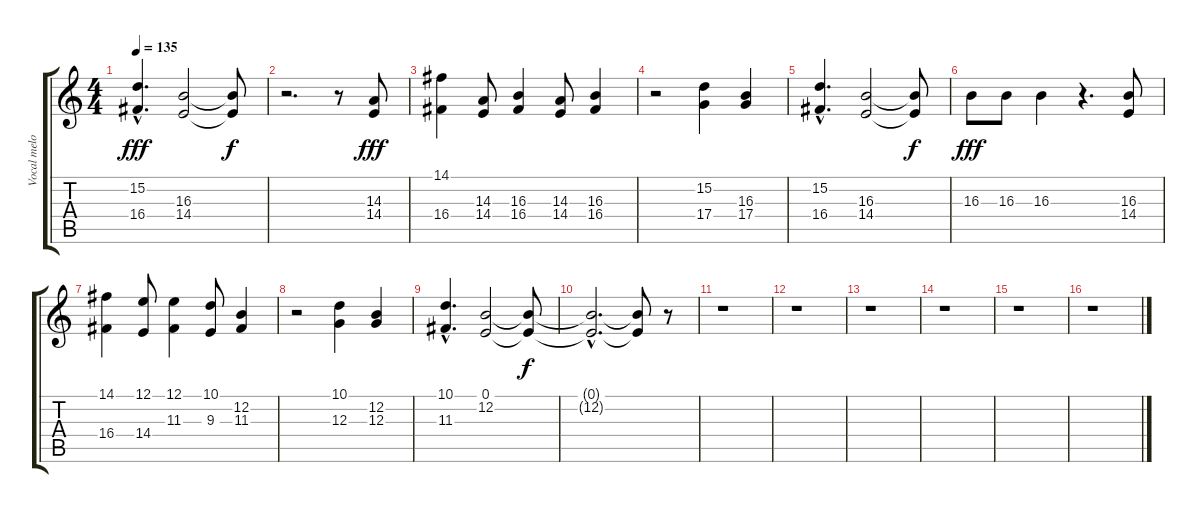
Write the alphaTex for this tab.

\track ("Vocal melody" "Vocal melo") {instrument fx8scifi}
\staff {score tabs}
\tuning (E4 B3 G3 D3 A2 E2) {hide}
\ts (4 4)
\tempo 135
\clef g2
\ks c
(15.2{hac} 16.4{hac}).4{d dy fff} (16.3 14.4).2 (16.3{t} 14.4{t}).8{dy f} |
r.2{d} r.8 (14.3 14.4).8{dy fff} |
(14.1 16.4).4 (14.3 14.4).8 (16.3 16.4).4 (14.3 14.4).8 (16.3 16.4).4 |
r.2 (15.2 17.4).4 (16.3 17.4).4 |
(15.2{hac} 16.4{hac}).4{d} (16.3 14.4).2 (16.3{t} 14.4{t}).8{dy f} |
16.3.8{dy fff} 16.3.8 16.3.4 r.4{d} (16.3 14.4).8 |
(14.1 16.4).4 (12.1 14.4).8 (12.1 11.3).4 (10.1 9.3).8 (12.2 11.3).4 |
r.2 (10.1 12.3).4 (12.2 12.3).4 |
(10.1{hac} 11.3{hac}).4{d} (0.1 12.2).2 (0.1{t} 12.2{t}).8{dy f} |
(0.1{hac t} 12.2{hac t}).2{d} (0.1{t} 12.2{t}).8 r.8 |
r.1 |
r.1 |
r.1 |
r.1 |
r.1 |
r.1
